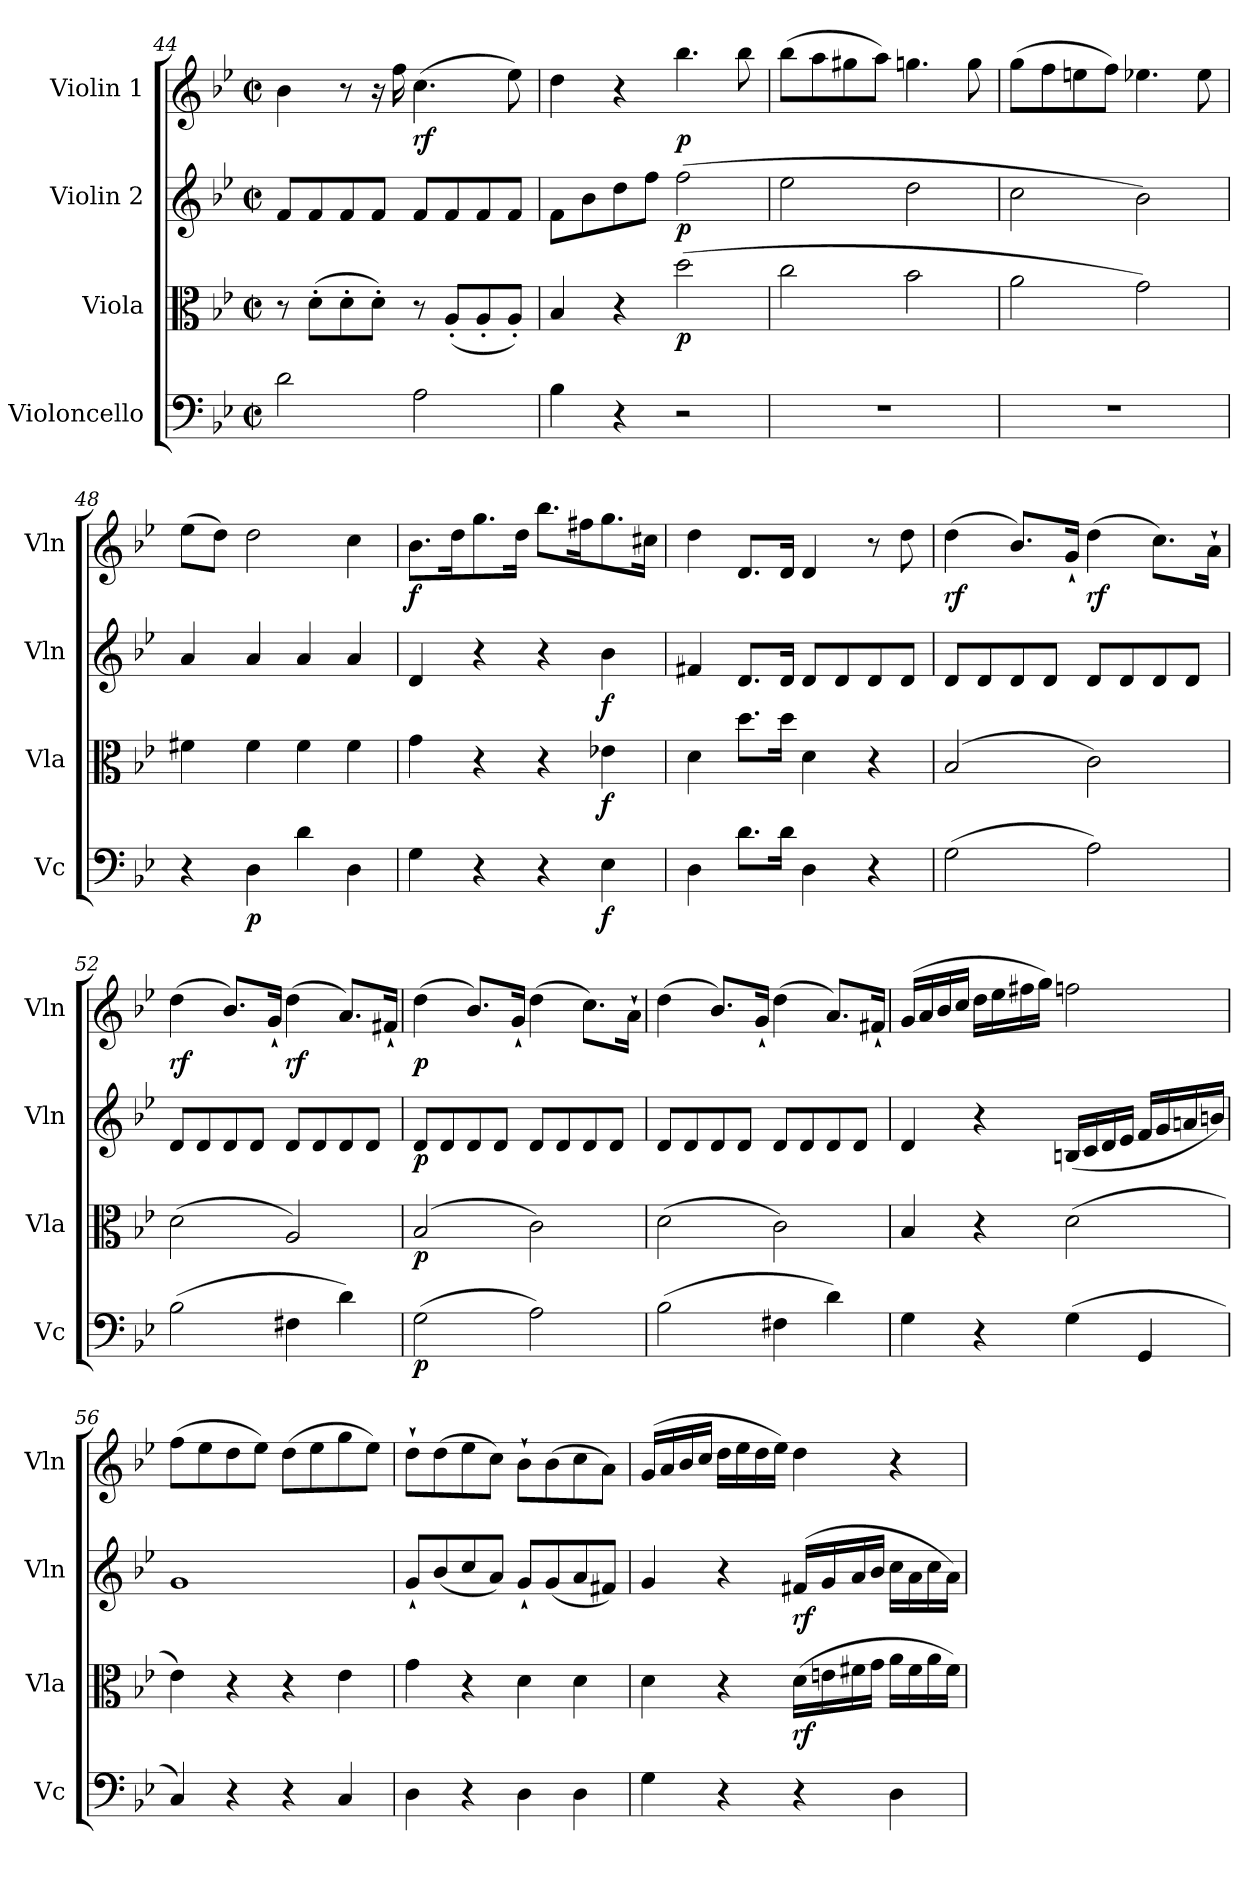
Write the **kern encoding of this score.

**kern	**dynam	**kern	**dynam	**kern	**dynam	**kern	**dynam
*part4	*part4	*part3	*part3	*part2	*part2	*part1	*part1
*staff4	*staff4	*staff3	*staff3	*staff2	*staff2	*staff1	*staff1
*I"Violoncello	*	*I"Viola	*	*I"Violin 2	*	*I"Violin 1	*
*I'Vc	*	*I'Vla	*	*I'Vln	*	*I'Vln	*
!!LO:LB:g=z
*clefF4	*	*clefC3	*	*clefG2	*	*clefG2	*
*k[b-e-]	*	*k[b-e-]	*	*k[b-e-]	*	*k[b-e-]	*
*M2/2	*	*M2/2	*	*M2/2	*	*M2/2	*
*met(c|)	*	*met(c|)	*	*met(c|)	*	*met(c|)	*
=44	=44	=44	=44	=44	=44	=44	=44
2d\	.	8r	.	8f/L	.	4b-\	.
.	.	(8d'\L	.	8f/	.	.	.
.	.	8d'\	.	8f/	.	8r	.
.	.	8d'\J)	.	8f/J	.	16r	.
.	.	.	.	.	.	16ff\	.
!	!	!	!	!	!	!	!LO:DY:b
2A\	.	8r	.	8f/L	.	(4.cc\	rf
.	.	(8A'/L	.	8f/	.	.	.
.	.	8A'/	.	8f/	.	.	.
.	.	8A'/J)	.	8f/J	.	8ee-\)	.
=45	=45	=45	=45	=45	=45	=45	=45
4B-\	.	4B-/	.	8f\L	.	4dd\	.
.	.	.	.	8b-\	.	.	.
4r	.	4r	.	8dd\	.	4r	.
.	.	.	.	8ff\J	.	.	.
!	!	!	!LO:DY:b	!	!LO:DY:b	!	!LO:DY:b
2r	.	(2dd\	p	(2ff\	p	4.bb-\	p
.	.	.	.	.	.	8bb-\	.
=46	=46	=46	=46	=46	=46	=46	=46
1r	.	2cc\	.	2ee-\	.	(8bb-\L	.
.	.	.	.	.	.	8aa\	.
.	.	.	.	.	.	8gg#X\	.
.	.	.	.	.	.	8aa\J)	.
.	.	2b-\	.	2dd\	.	4.ggn\	.
.	.	.	.	.	.	8gg\	.
=47	=47	=47	=47	=47	=47	=47	=47
1r	.	2a\	.	2cc\	.	(8gg\L	.
.	.	.	.	.	.	8ff\	.
.	.	.	.	.	.	8een\	.
.	.	.	.	.	.	8ff\J)	.
.	.	2g\)	.	2b-\)	.	4.ee-X\	.
.	.	.	.	.	.	8ee-\	.
=48	=48	=48	=48	=48	=48	=48	=48
4r	.	4f#X\	.	4a/	.	(8ee-\L	.
.	.	.	.	.	.	8dd\J)	.
!	!LO:DY:b	!	!	!	!	!	!
4D\	p	4f#\	.	4a/	.	2dd\	.
4d\	.	4f#\	.	4a/	.	.	.
4D\	.	4f#\	.	4a/	.	4cc\	.
=49	=49	=49	=49	=49	=49	=49	=49
!	!	!	!	!	!	!	!LO:DY:b
4G\	.	4g\	.	4d/	.	8.b-\L	f
.	.	.	.	.	.	16dd\K	.
4r	.	4r	.	4r	.	8.gg\	.
.	.	.	.	.	.	16dd\Jk	.
4r	.	4r	.	4r	.	8.bb-\L	.
.	.	.	.	.	.	16ff#X\K	.
!	!LO:DY:b	!	!LO:DY:b	!	!LO:DY:b	!	!
4E-\	f	4e-X\	f	4b-\	f	8.gg\	.
.	.	.	.	.	.	16cc#X\Jk	.
!!LO:LB:g=z
=50	=50	=50	=50	=50	=50	=50	=50
4D\	.	4d\	.	4f#X/	.	4dd\	.
8.d\L	.	8.dd\L	.	8.d/L	.	8.d/L	.
16d\Jk	.	16dd\Jk	.	16d/Jk	.	16d/Jk	.
4D\	.	4d\	.	8d/L	.	4d/	.
.	.	.	.	8d/	.	.	.
4r	.	4r	.	8d/	.	8r	.
.	.	.	.	8d/J	.	8dd\	.
=51	=51	=51	=51	=51	=51	=51	=51
!	!	!	!	!	!	!	!LO:DY:b
(2G\	.	(2B-/	.	8d/L	.	(4dd\	rf
.	.	.	.	8d/	.	.	.
.	.	.	.	8d/	.	8.b-/L)	.
.	.	.	.	8d/J	.	.	.
.	.	.	.	.	.	16g`/Jk	.
!	!	!	!	!	!	!	!LO:DY:b
2A\)	.	2c\)	.	8d/L	.	(4dd\	rf
.	.	.	.	8d/	.	.	.
.	.	.	.	8d/	.	8.cc\L)	.
.	.	.	.	8d/J	.	.	.
.	.	.	.	.	.	16a`\Jk	.
=52	=52	=52	=52	=52	=52	=52	=52
!	!	!	!	!	!	!	!LO:DY:b
(2B-\	.	(2d\	.	8d/L	.	(4dd\	rf
.	.	.	.	8d/	.	.	.
.	.	.	.	8d/	.	8.b-/L)	.
.	.	.	.	8d/J	.	.	.
.	.	.	.	.	.	16g`/Jk	.
!	!	!	!	!	!	!	!LO:DY:b
4F#X\	.	2A/)	.	8d/L	.	(4dd\	rf
.	.	.	.	8d/	.	.	.
4d\)	.	.	.	8d/	.	8.a/L)	.
.	.	.	.	8d/J	.	.	.
.	.	.	.	.	.	16f#X`/Jk	.
=53	=53	=53	=53	=53	=53	=53	=53
!	!LO:DY:b	!	!LO:DY:b	!	!LO:DY:b	!	!LO:DY:b
(2G\	p	(2B-/	p	8d/L	p	(4dd\	p
.	.	.	.	8d/	.	.	.
.	.	.	.	8d/	.	8.b-/L)	.
.	.	.	.	8d/J	.	.	.
.	.	.	.	.	.	16g`/Jk	.
2A\)	.	2c\)	.	8d/L	.	(4dd\	.
.	.	.	.	8d/	.	.	.
.	.	.	.	8d/	.	8.cc\L)	.
.	.	.	.	8d/J	.	.	.
.	.	.	.	.	.	16a`\Jk	.
!!LO:LB:g=z
=54	=54	=54	=54	=54	=54	=54	=54
(2B-\	.	(2d\	.	8d/L	.	(4dd\	.
.	.	.	.	8d/	.	.	.
.	.	.	.	8d/	.	8.b-/L)	.
.	.	.	.	8d/J	.	.	.
.	.	.	.	.	.	16g`/Jk	.
4F#X\	.	2c\)	.	8d/L	.	(4dd\	.
.	.	.	.	8d/	.	.	.
4d\)	.	.	.	8d/	.	8.a/L)	.
.	.	.	.	8d/J	.	.	.
.	.	.	.	.	.	16f#X`/Jk	.
!!LO:PB:g=z
=55	=55	=55	=55	=55	=55	=55	=55
4G\	.	4B-/	.	4d/	.	(16g/LL	.
.	.	.	.	.	.	16a/	.
.	.	.	.	.	.	16b-/	.
.	.	.	.	.	.	16cc/JJ	.
4r	.	4r	.	4r	.	16dd\LL	.
.	.	.	.	.	.	16ee-\	.
.	.	.	.	.	.	16ff#X\	.
.	.	.	.	.	.	16gg\JJ)	.
(4G\	.	(2d\	.	(16Bn/LL	.	2ffn\	.
.	.	.	.	16c/	.	.	.
.	.	.	.	16d/	.	.	.
.	.	.	.	16e-/JJ	.	.	.
4GG/	.	.	.	16f/LL	.	.	.
.	.	.	.	16g/	.	.	.
.	.	.	.	16an/	.	.	.
.	.	.	.	16bn/JJ)	.	.	.
=56	=56	=56	=56	=56	=56	=56	=56
4C/)	.	4e-\)	.	1g	.	(8ff\L	.
.	.	.	.	.	.	8ee-\	.
4r	.	4r	.	.	.	8dd\	.
.	.	.	.	.	.	8ee-\J)	.
4r	.	4r	.	.	.	(8dd\L	.
.	.	.	.	.	.	8ee-\	.
4C/	.	4e-\	.	.	.	8gg\	.
.	.	.	.	.	.	8ee-\J)	.
=57	=57	=57	=57	=57	=57	=57	=57
4D\	.	4g\	.	8g`/L	.	8dd`\L	.
.	.	.	.	(8b-/	.	(8dd\	.
4r	.	4r	.	8cc/	.	8ee-\	.
.	.	.	.	8a/J)	.	8cc\J)	.
4D\	.	4d\	.	8g`/L	.	8b-`\L	.
.	.	.	.	(8g/	.	(8b-\	.
4D\	.	4d\	.	8a/	.	8cc\	.
.	.	.	.	8f#X/J)	.	8a\J)	.
!!LO:LB:g=z
=58	=58	=58	=58	=58	=58	=58	=58
4G\	.	4d\	.	4g/	.	(16g/LL	.
.	.	.	.	.	.	16a/	.
.	.	.	.	.	.	16b-/	.
.	.	.	.	.	.	16cc/JJ	.
4r	.	4r	.	4r	.	16dd\LL	.
.	.	.	.	.	.	16ee-\	.
.	.	.	.	.	.	16dd\	.
.	.	.	.	.	.	16ee-\JJ)	.
!	!	!	!LO:DY:b	!	!LO:DY:b	!	!
4r	.	(16d\LL	rf	(16f#X/LL	rf	4dd\	.
.	.	16en\	.	16g/	.	.	.
.	.	16f#X\	.	16a/	.	.	.
.	.	16g\JJ	.	16b-/JJ	.	.	.
4D\	.	16a\LL	.	16cc\LL	.	4r	.
.	.	16f#\	.	16a\	.	.	.
.	.	16a\	.	16cc\	.	.	.
.	.	16f#\JJ)	.	16a\JJ)	.	.	.
=	=	=	=	=	=	=	=
*-	*-	*-	*-	*-	*-	*-	*-
